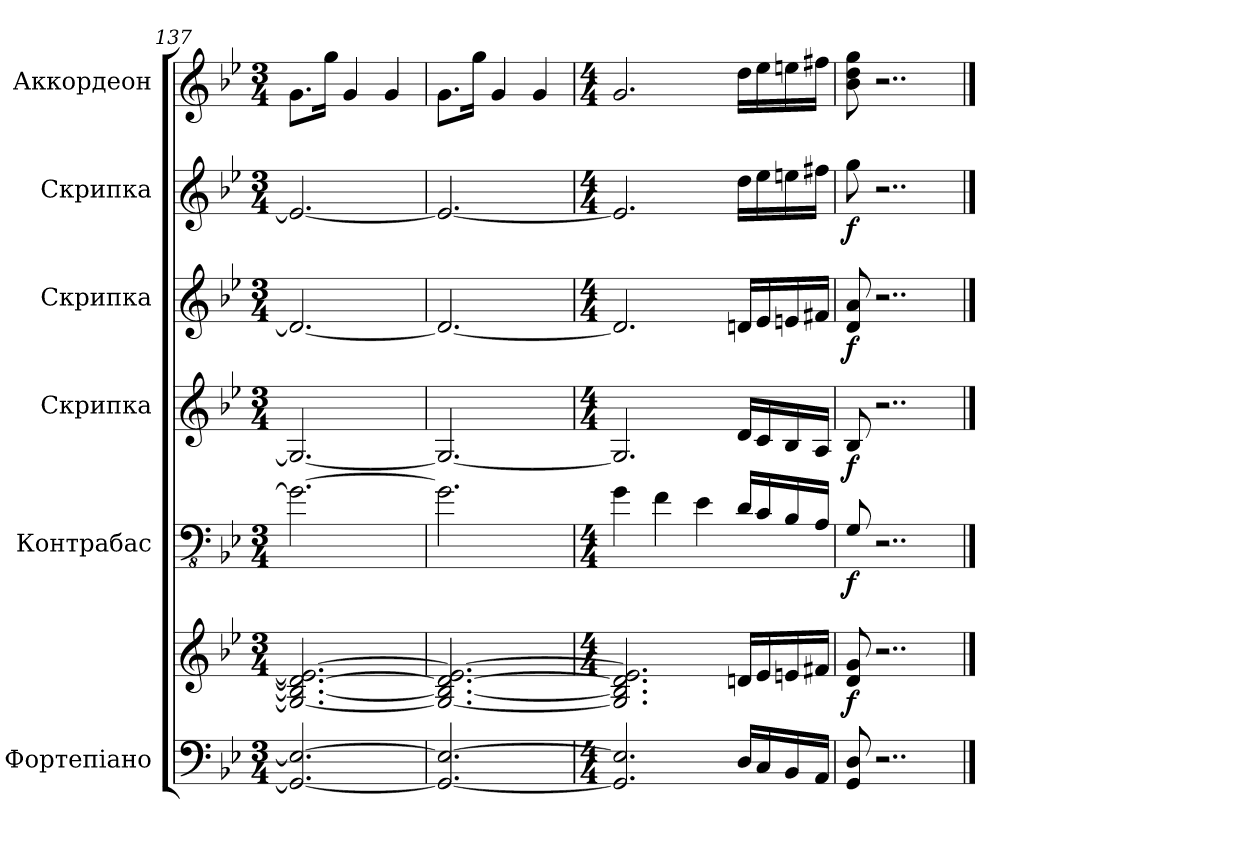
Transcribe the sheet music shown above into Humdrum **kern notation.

**kern	**kern	**dynam	**kern	**dynam	**kern	**dynam	**kern	**dynam	**kern	**dynam	**kern
*part6	*part6	*part6	*part5	*part5	*part4	*part4	*part3	*part3	*part2	*part2	*part1
*staff7	*staff6	*staff6/7	*staff5	*staff5	*staff4	*staff4	*staff3	*staff3	*staff2	*staff2	*staff1
*I"Фортепіано	*	*	*I"Контрабас	*	*I"Скрипка	*	*I"Скрипка	*	*I"Скрипка	*	*I"Аккордеон
*clefF4	*clefG2	*	*clefFv4	*	*clefG2	*	*clefG2	*	*clefG2	*	*clefG2
*	*	*	*ITrd7c12	*	*	*	*	*	*	*	*
*k[b-e-]	*k[b-e-]	*	*k[b-e-]	*	*k[b-e-]	*	*k[b-e-]	*	*k[b-e-]	*	*k[b-e-]
*g:	*g:	*	*	*	*g:	*	*g:	*	*g:	*	*g:
*M3/4	*M3/4	*	*M3/4	*	*M3/4	*	*M3/4	*	*M3/4	*	*M3/4
=137	=137	=137	=137	=137	=137	=137	=137	=137	=137	=137	=137
2.GG/_ 2.E-/_	2.G/_ 2.B-/_ 2.d-/_ 2.e-/_	.	2.GG\_	.	2.G/_	.	2.d-/_	.	2.e-/_	.	8.g\L
.	.	.	.	.	.	.	.	.	.	.	16gg\Jk
.	.	.	.	.	.	.	.	.	.	.	4g/
.	.	.	.	.	.	.	.	.	.	.	4g/
=138	=138	=138	=138	=138	=138	=138	=138	=138	=138	=138	=138
2.GG/_ 2.E-/_	2.G/_ 2.B-/_ 2.d-/_ 2.e-/_	.	2.GG\]	.	2.G/_	.	2.d-/_	.	2.e-/_	.	8.g\L
.	.	.	.	.	.	.	.	.	.	.	16gg\Jk
.	.	.	.	.	.	.	.	.	.	.	4g/
.	.	.	.	.	.	.	.	.	.	.	4g/
=139	=139	=139	=139	=139	=139	=139	=139	=139	=139	=139	=139
*M4/4	*M4/4	*	*M4/4	*	*M4/4	*	*M4/4	*	*M4/4	*	*M4/4
2.GG/] 2.E-/]	2.G/] 2.B-/] 2.d-/] 2.e-/]	.	4GG\	.	2.G/]	.	2.d-/]	.	2.e-/]	.	2.g/
.	.	.	4FF\	.	.	.	.	.	.	.	.
.	.	.	4EE-\	.	.	.	.	.	.	.	.
16D/LL	16dn/LL	.	16DD/LL	.	16d/LL	.	16dn/LL	.	16dd\LL	.	16dd\LL
16C/	16e-/	.	16CC/	.	16c/	.	16e-/	.	16ee-\	.	16ee-\
16BB-/	16en/	.	16BBB-/	.	16B-/	.	16en/	.	16een\	.	16een\
16AA/JJ	16f#X/JJ	.	16AAA/JJ	.	16A/JJ	.	16f#X/JJ	.	16ff#X\JJ	.	16ff#X\JJ
=140	=140	=140	=140	=140	=140	=140	=140	=140	=140	=140	=140
!	!	!LO:DY:b	!	!LO:DY:b	!	!LO:DY:b	!	!LO:DY:b	!	!LO:DY:b	!
8GG/ 8D/	8d/ 8g/	f	8GGG/	f	8B-/	f	8d/ 8a/	f	8gg\	f	8b-\ 8dd\ 8gg\
2..r	2..r	.	2..r	.	2..r	.	2..r	.	2..r	.	2..r
==	==	==	==	==	==	==	==	==	==	==	==
*-	*-	*-	*-	*-	*-	*-	*-	*-	*-	*-	*-
